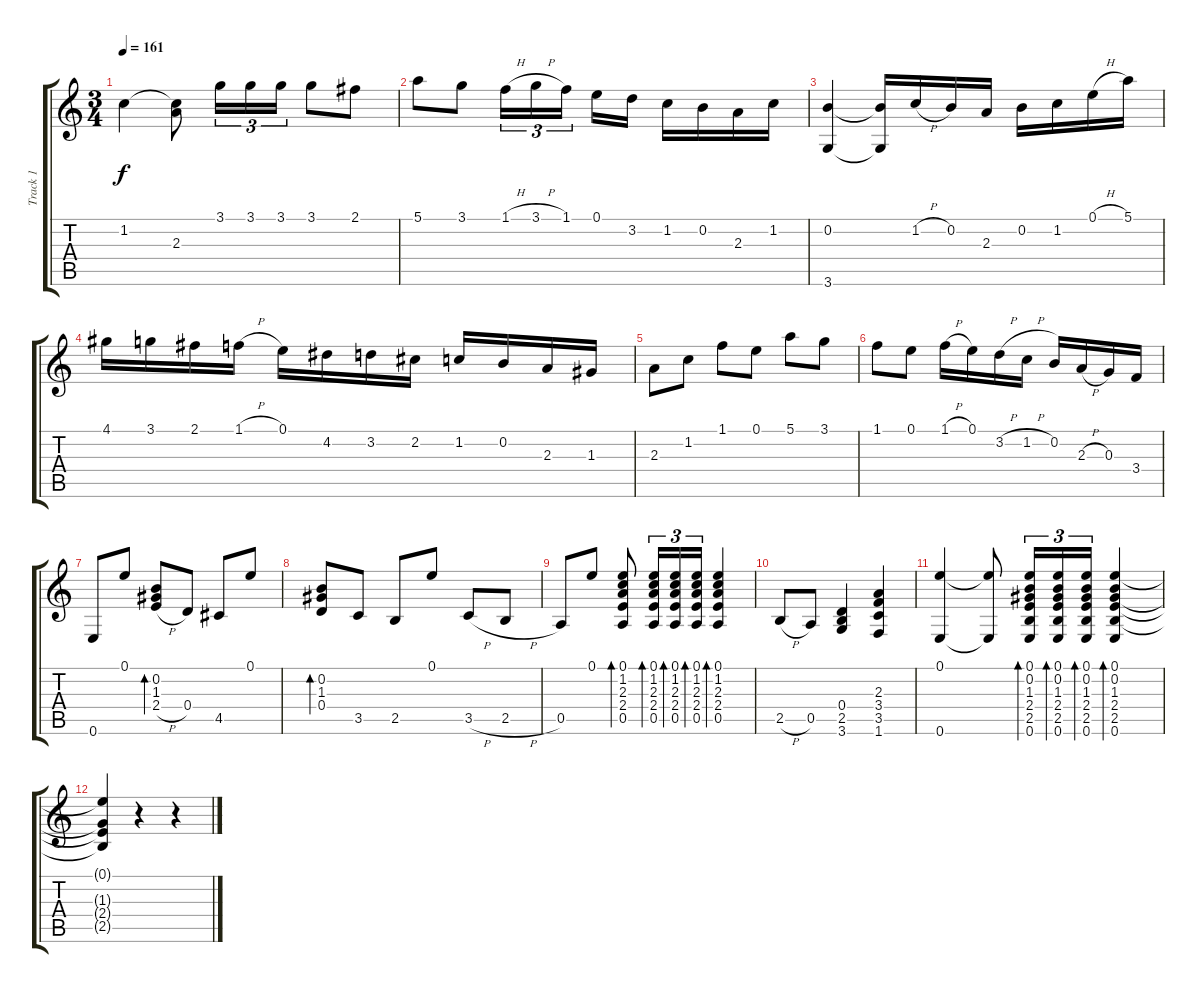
\track ("Track 1" "Track 1") {instrument acousticguitarnylon}
\staff {score tabs}
\tuning (E4 B3 G3 D3 A2 E2) {hide}
\ts (3 4)
\tempo 161
\clef g2
\ks c
1.2.4{dy f} (1.2{t} 2.3{t}).8 3.1.16{tu (3 2)} 3.1.16{tu (3 2)} 3.1.16{tu (3 2)} 3.1.8 2.1.8 |
5.1.8 3.1.8 1.1{h}.16{tu (3 2)} 3.1{h}.16{tu (3 2)} 1.1.16{tu (3 2) beam splitsecondary} 0.1.16 3.2.16 1.2.16 0.2.16 2.3.16 1.2.16 |
(0.2 3.6).4 (0.2{t} 3.6{t}).16 1.2{h}.16 0.2.16 2.3.16 0.2.16 1.2.16 0.1{h}.16 5.1.16 |
4.1.16 3.1.16 2.1.16 1.1{h}.16 0.1.16 4.2.16 3.2.16 2.2.16 1.2.16 0.2.16 2.3.16 1.3.16 |
2.3.8 1.2.8 1.1.8 0.1.8 5.1.8 3.1.8 |
1.1.8 0.1.8 1.1{h}.16 0.1.16 3.2{h}.16 1.2{h}.16 0.2.16 2.3{h}.16 0.3.16 3.4.16 |
0.6.8 0.1.8 (0.2 1.3 2.4{h}).8{bd 60} 0.4.8 4.5.8 0.1.8 |
(0.2 1.3 0.4).8{bd 60} 3.5.8 2.5.8 0.1.8 3.5{h}.8 2.5{h}.8 |
0.5.8 0.1.8 (0.1 1.2 2.3 2.4 0.5).8{bd 60} (0.1 1.2 2.3 2.4 0.5).16{tu (3 2) bd 60} (0.1 1.2 2.3 2.4 0.5).16{tu (3 2) bd 60} (0.1 1.2 2.3 2.4 0.5).16{tu (3 2) bd 60} (0.1 1.2 2.3 2.4 0.5).4{bd 60} |
2.5{h}.8 0.5.8 (0.4 2.5 3.6).4 (2.3 3.4 3.5 1.6).4 |
(0.1 0.6).4 (0.1{t} 0.6{t}).8 (0.1 0.2 1.3 2.4 2.5 0.6).16{tu (3 2) bd 60} (0.1 0.2 1.3 2.4 2.5 0.6).16{tu (3 2) bd 60} (0.1 0.2 1.3 2.4 2.5 0.6).16{tu (3 2) bd 60} (0.1 0.2 1.3 2.4 2.5 0.6).4{bd 60} |
(0.1{t} 1.3{t} 2.4{t} 2.5{t}).4 r.4 r.4
